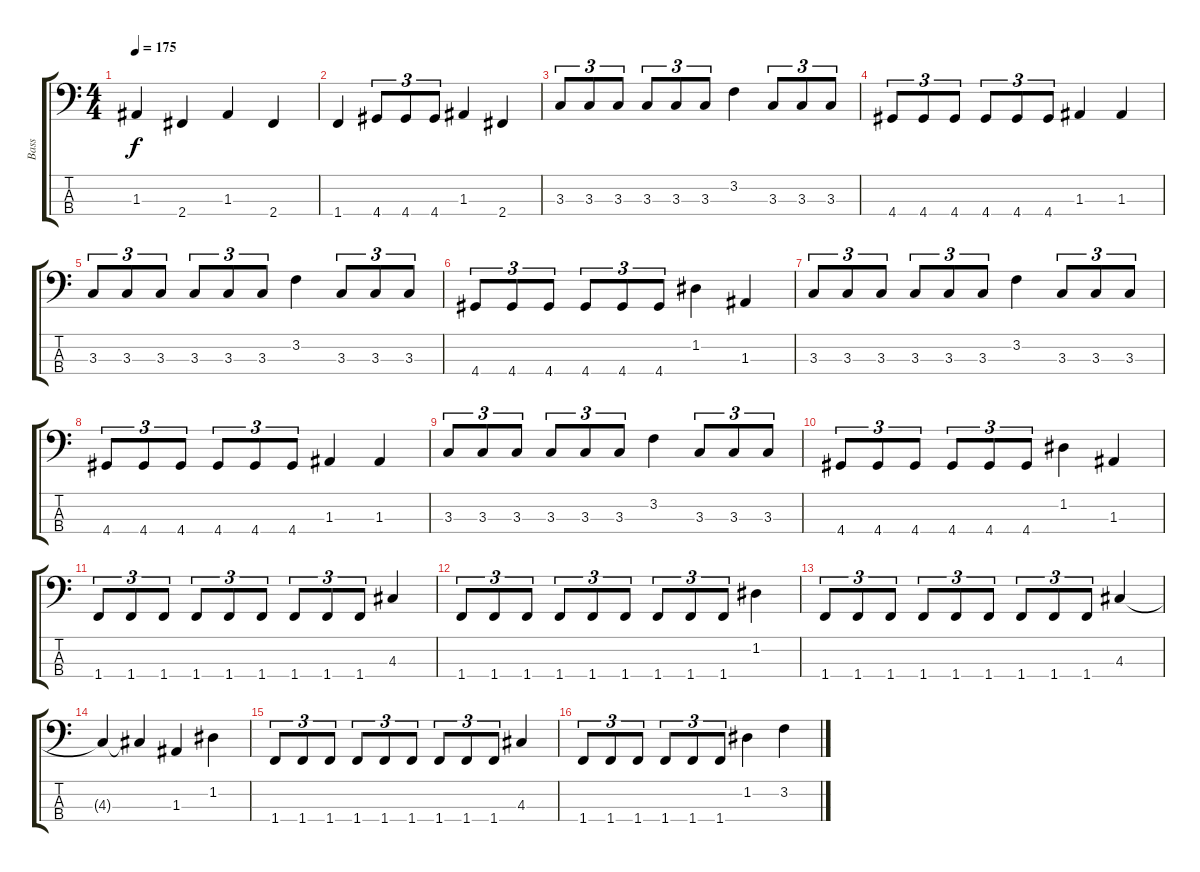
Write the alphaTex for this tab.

\track ("Bass" "Bass") {instrument electricbassfinger}
\staff {score tabs}
\tuning (G2 D2 A1 E1) {hide}
\ts (4 4)
\tempo 175
\clef f4
\ks c
1.3.4{dy f} 2.4.4 1.3.4 2.4.4 |
1.4.4 4.4.8{tu (3 2)} 4.4.8{tu (3 2)} 4.4.8{tu (3 2)} 1.3.4 2.4.4 |
3.3.8{tu (3 2)} 3.3.8{tu (3 2)} 3.3.8{tu (3 2)} 3.3.8{tu (3 2)} 3.3.8{tu (3 2)} 3.3.8{tu (3 2)} 3.2.4 3.3.8{tu (3 2)} 3.3.8{tu (3 2)} 3.3.8{tu (3 2)} |
4.4.8{tu (3 2)} 4.4.8{tu (3 2)} 4.4.8{tu (3 2)} 4.4.8{tu (3 2)} 4.4.8{tu (3 2)} 4.4.8{tu (3 2)} 1.3.4 1.3.4 |
3.3.8{tu (3 2)} 3.3.8{tu (3 2)} 3.3.8{tu (3 2)} 3.3.8{tu (3 2)} 3.3.8{tu (3 2)} 3.3.8{tu (3 2)} 3.2.4 3.3.8{tu (3 2)} 3.3.8{tu (3 2)} 3.3.8{tu (3 2)} |
4.4.8{tu (3 2)} 4.4.8{tu (3 2)} 4.4.8{tu (3 2)} 4.4.8{tu (3 2)} 4.4.8{tu (3 2)} 4.4.8{tu (3 2)} 1.2.4 1.3.4 |
3.3.8{tu (3 2)} 3.3.8{tu (3 2)} 3.3.8{tu (3 2)} 3.3.8{tu (3 2)} 3.3.8{tu (3 2)} 3.3.8{tu (3 2)} 3.2.4 3.3.8{tu (3 2)} 3.3.8{tu (3 2)} 3.3.8{tu (3 2)} |
4.4.8{tu (3 2)} 4.4.8{tu (3 2)} 4.4.8{tu (3 2)} 4.4.8{tu (3 2)} 4.4.8{tu (3 2)} 4.4.8{tu (3 2)} 1.3.4 1.3.4 |
3.3.8{tu (3 2)} 3.3.8{tu (3 2)} 3.3.8{tu (3 2)} 3.3.8{tu (3 2)} 3.3.8{tu (3 2)} 3.3.8{tu (3 2)} 3.2.4 3.3.8{tu (3 2)} 3.3.8{tu (3 2)} 3.3.8{tu (3 2)} |
4.4.8{tu (3 2)} 4.4.8{tu (3 2)} 4.4.8{tu (3 2)} 4.4.8{tu (3 2)} 4.4.8{tu (3 2)} 4.4.8{tu (3 2)} 1.2.4 1.3.4 |
1.4.8{tu (3 2)} 1.4.8{tu (3 2)} 1.4.8{tu (3 2)} 1.4.8{tu (3 2)} 1.4.8{tu (3 2)} 1.4.8{tu (3 2)} 1.4.8{tu (3 2)} 1.4.8{tu (3 2)} 1.4.8{tu (3 2)} 4.3.4 |
1.4.8{tu (3 2)} 1.4.8{tu (3 2)} 1.4.8{tu (3 2)} 1.4.8{tu (3 2)} 1.4.8{tu (3 2)} 1.4.8{tu (3 2)} 1.4.8{tu (3 2)} 1.4.8{tu (3 2)} 1.4.8{tu (3 2)} 1.2.4 |
1.4.8{tu (3 2)} 1.4.8{tu (3 2)} 1.4.8{tu (3 2)} 1.4.8{tu (3 2)} 1.4.8{tu (3 2)} 1.4.8{tu (3 2)} 1.4.8{tu (3 2)} 1.4.8{tu (3 2)} 1.4.8{tu (3 2)} 4.3.4 |
4.3{t}.4 4.3{t}.4 1.3.4 1.2.4 |
1.4.8{tu (3 2)} 1.4.8{tu (3 2)} 1.4.8{tu (3 2)} 1.4.8{tu (3 2)} 1.4.8{tu (3 2)} 1.4.8{tu (3 2)} 1.4.8{tu (3 2)} 1.4.8{tu (3 2)} 1.4.8{tu (3 2)} 4.3.4 |
1.4.8{tu (3 2)} 1.4.8{tu (3 2)} 1.4.8{tu (3 2)} 1.4.8{tu (3 2)} 1.4.8{tu (3 2)} 1.4.8{tu (3 2)} 1.2.4 3.2.4
